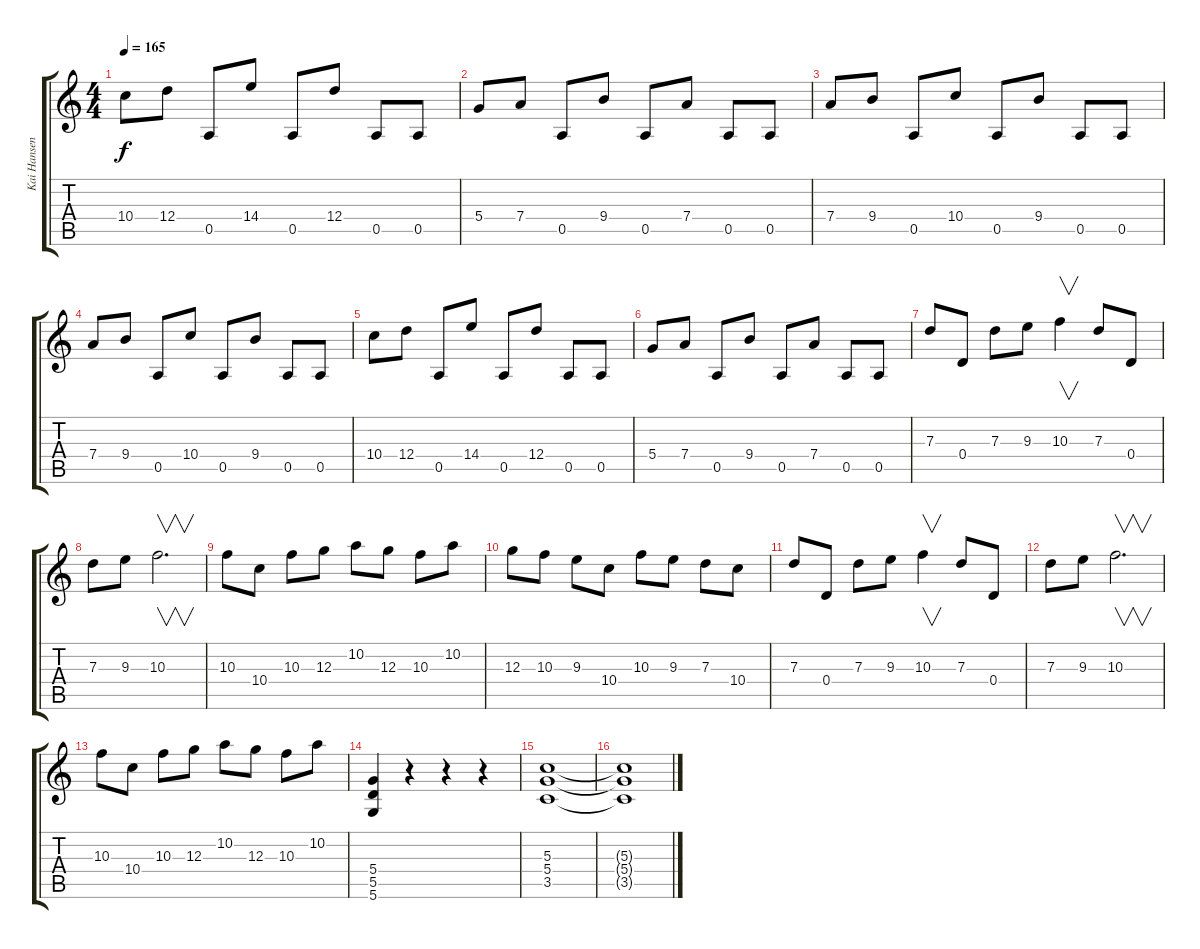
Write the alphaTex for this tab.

\track ("Kai Hansen" "Kai Hansen") {instrument electricguitarjazz}
\staff {score tabs}
\tuning (E4 B3 G3 D3 A2 D2) {hide}
\ts (4 4)
\tempo 165
\clef g2
\ks c
10.4.8{dy f} 12.4.8 0.5.8 14.4.8 0.5.8 12.4.8 0.5.8 0.5.8 |
5.4.8 7.4.8 0.5.8 9.4.8 0.5.8 7.4.8 0.5.8 0.5.8 |
7.4.8 9.4.8 0.5.8 10.4.8 0.5.8 9.4.8 0.5.8 0.5.8 |
7.4.8 9.4.8 0.5.8 10.4.8 0.5.8 9.4.8 0.5.8 0.5.8 |
10.4.8 12.4.8 0.5.8 14.4.8 0.5.8 12.4.8 0.5.8 0.5.8 |
5.4.8 7.4.8 0.5.8 9.4.8 0.5.8 7.4.8 0.5.8 0.5.8 |
7.3.8{volume 16 instrument distortionguitar} 0.4.8 7.3.8 9.3.8 10.3.4{v} 7.3.8 0.4.8 |
7.3.8 9.3.8 10.3.2{v d} |
10.3.8 10.4.8 10.3.8 12.3.8 10.2.8 12.3.8 10.3.8 10.2.8 |
12.3.8 10.3.8 9.3.8 10.4.8 10.3.8 9.3.8 7.3.8 10.4.8 |
7.3.8{volume 16 instrument distortionguitar} 0.4.8 7.3.8 9.3.8 10.3.4{v} 7.3.8 0.4.8 |
7.3.8 9.3.8 10.3.2{v d} |
10.3.8 10.4.8 10.3.8 12.3.8 10.2.8 12.3.8 10.3.8 10.2.8 |
(5.4 5.5 5.6).4 r.4 r.4 r.4 |
(5.3 5.4 3.5).1 |
(5.3{t} 5.4{t} 3.5{t}).1
